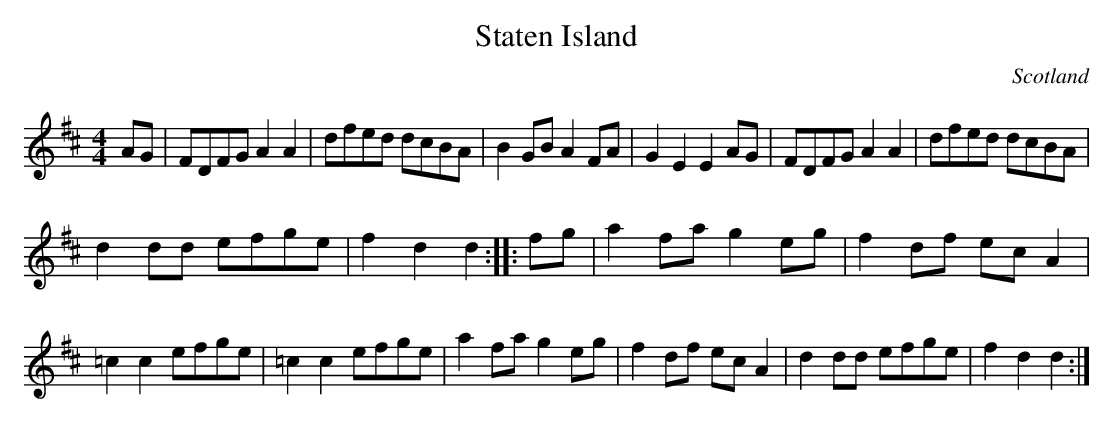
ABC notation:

X:1
T:Staten Island
O:Scotland
O:Ireland
M:4/4
K:D
AG|\
FDFG A2A2|dfed dcBA|B2GB A2FA|G2E2 E2AG|\
FDFG A2A2|dfed dcBA|
d2dd efge|f2d2 d2::\
fg|\
a2fa g2eg|f2df ecA2|
=c2c2 efge|=c2c2 efge|\
a2fa g2eg|f2df ecA2|d2dd efge|f2d2 d2:|
